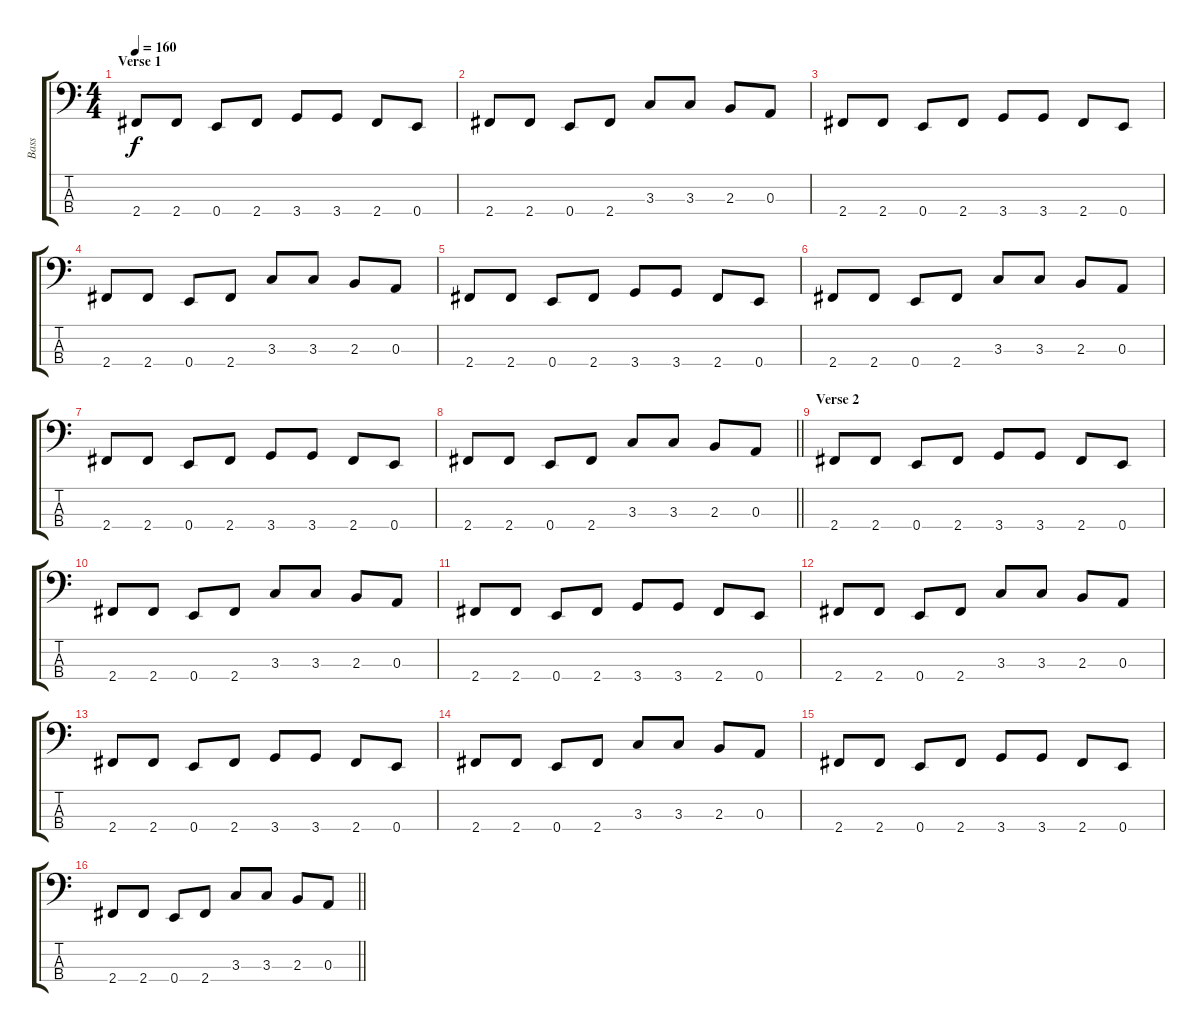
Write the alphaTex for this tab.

\track ("Bass" "Bass") {instrument electricbasspick}
\staff {score tabs}
\tuning (G2 D2 A1 E1) {hide}
\ts (4 4)
\section ("" "Verse 1")
\tempo 160
\clef f4
\ks c
2.4.8{dy f} 2.4.8 0.4.8 2.4.8 3.4.8 3.4.8 2.4.8 0.4.8 |
2.4.8 2.4.8 0.4.8 2.4.8 3.3.8 3.3.8 2.3.8 0.3.8 |
2.4.8 2.4.8 0.4.8 2.4.8 3.4.8 3.4.8 2.4.8 0.4.8 |
2.4.8 2.4.8 0.4.8 2.4.8 3.3.8 3.3.8 2.3.8 0.3.8 |
2.4.8 2.4.8 0.4.8 2.4.8 3.4.8 3.4.8 2.4.8 0.4.8 |
2.4.8 2.4.8 0.4.8 2.4.8 3.3.8 3.3.8 2.3.8 0.3.8 |
2.4.8 2.4.8 0.4.8 2.4.8 3.4.8 3.4.8 2.4.8 0.4.8 |
\barLineRight lightlight
2.4.8 2.4.8 0.4.8 2.4.8 3.3.8 3.3.8 2.3.8 0.3.8 |
\section ("" "Verse 2")
2.4.8 2.4.8 0.4.8 2.4.8 3.4.8 3.4.8 2.4.8 0.4.8 |
2.4.8 2.4.8 0.4.8 2.4.8 3.3.8 3.3.8 2.3.8 0.3.8 |
2.4.8 2.4.8 0.4.8 2.4.8 3.4.8 3.4.8 2.4.8 0.4.8 |
2.4.8 2.4.8 0.4.8 2.4.8 3.3.8 3.3.8 2.3.8 0.3.8 |
2.4.8 2.4.8 0.4.8 2.4.8 3.4.8 3.4.8 2.4.8 0.4.8 |
2.4.8 2.4.8 0.4.8 2.4.8 3.3.8 3.3.8 2.3.8 0.3.8 |
2.4.8 2.4.8 0.4.8 2.4.8 3.4.8 3.4.8 2.4.8 0.4.8 |
\barLineRight lightlight
2.4.8 2.4.8 0.4.8 2.4.8 3.3.8 3.3.8 2.3.8 0.3.8
